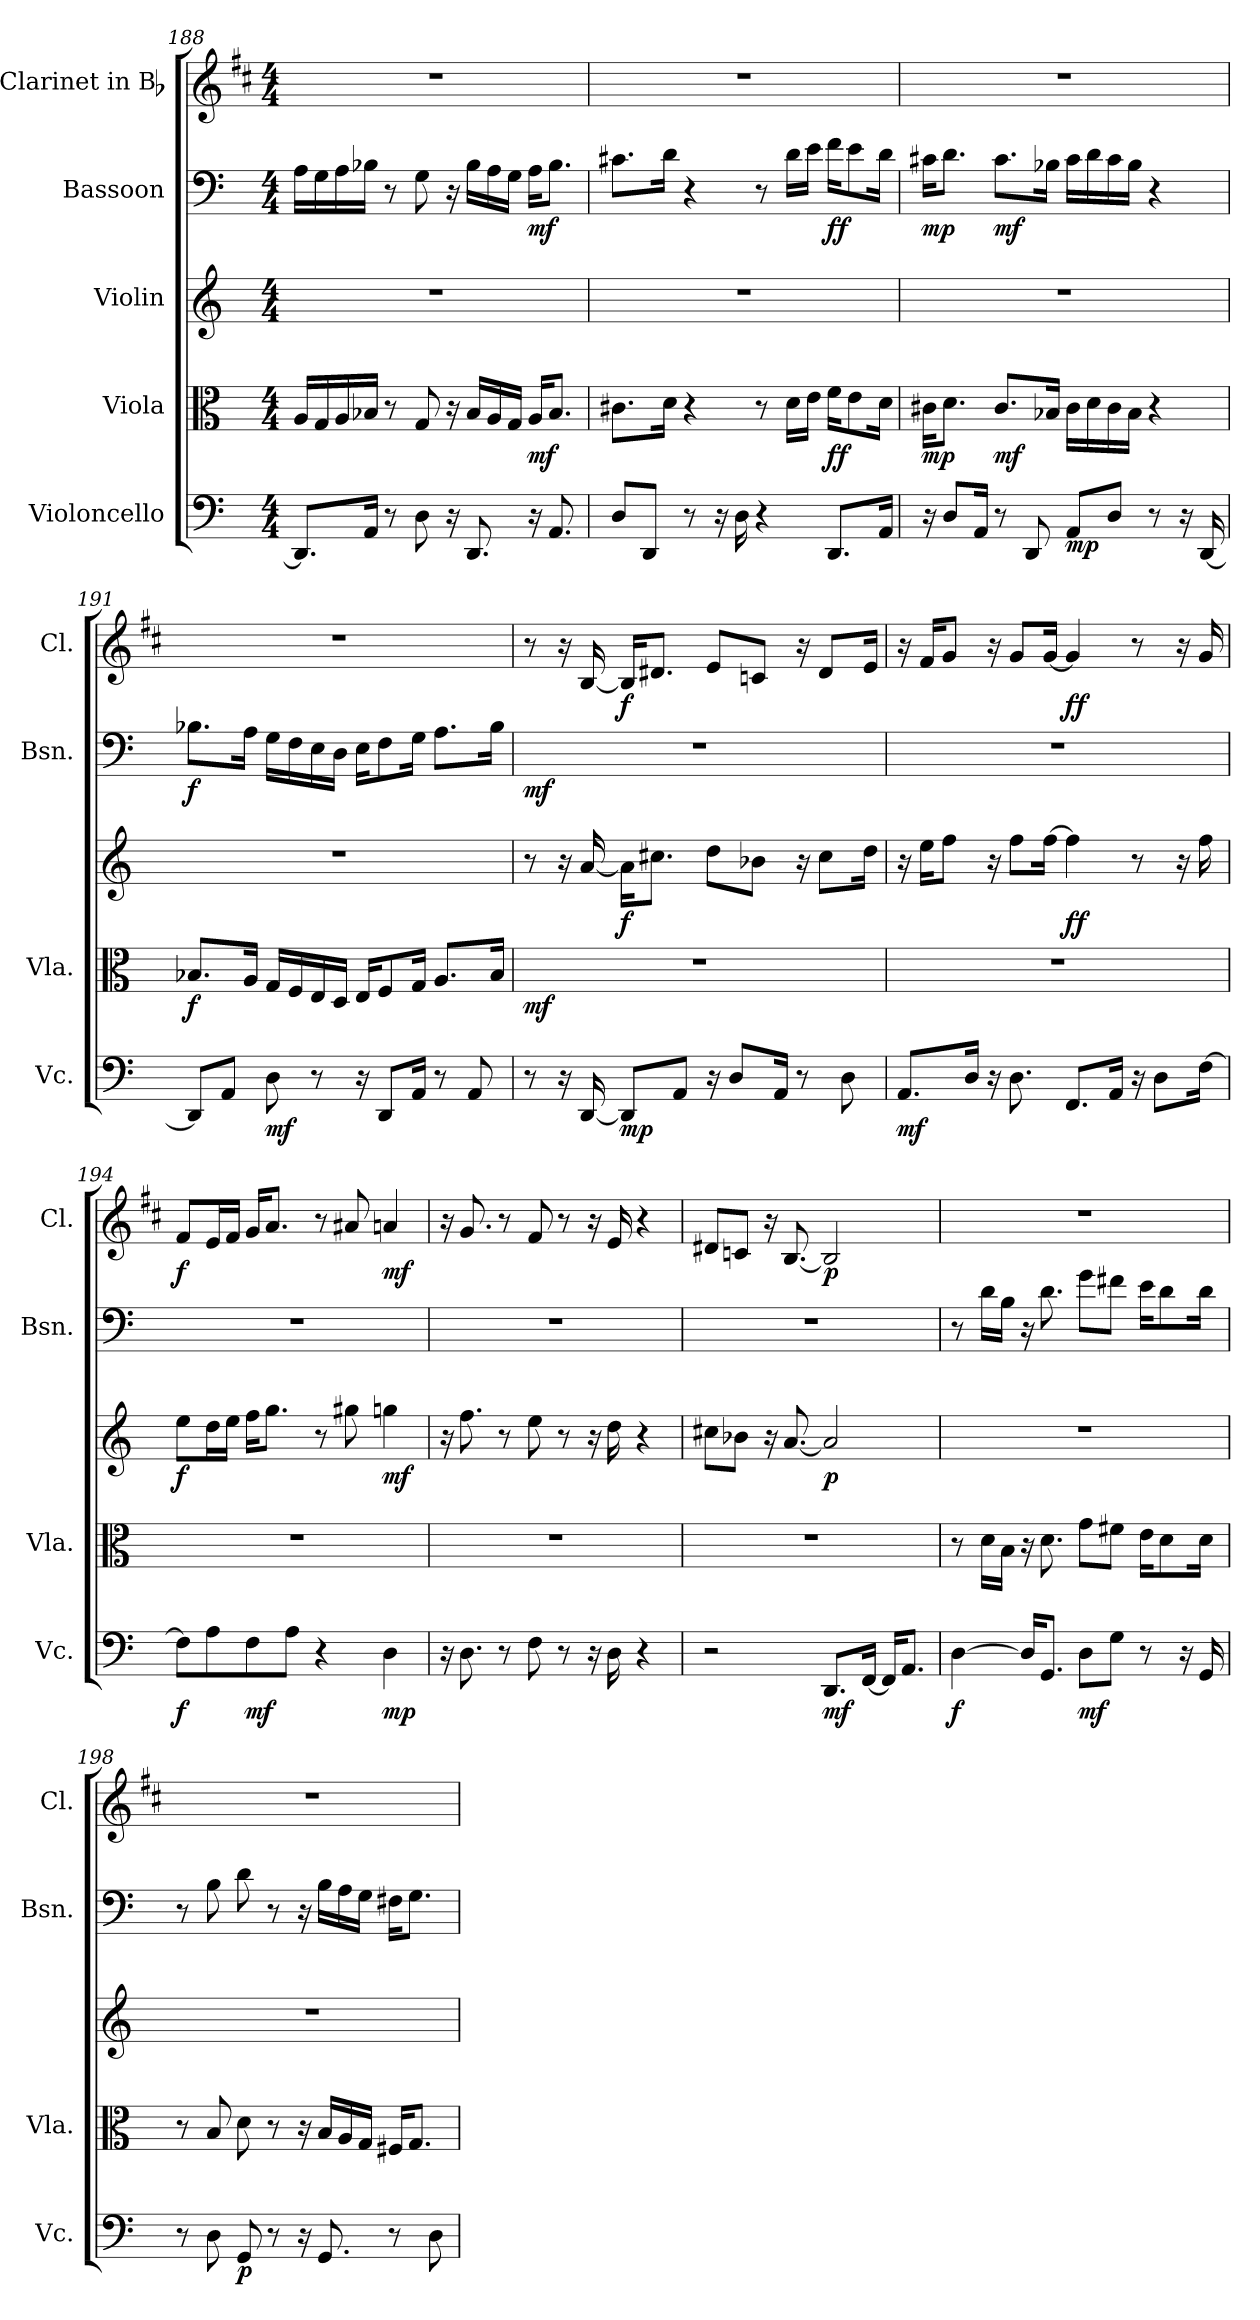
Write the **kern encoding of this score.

**kern	**dynam	**kern	**dynam	**kern	**dynam	**kern	**dynam	**kern	**dynam
*part5	*part5	*part4	*part4	*part3	*part3	*part2	*part2	*part1	*part1
*staff5	*staff5	*staff4	*staff4	*staff3	*staff3	*staff2	*staff2	*staff1	*staff1
*I"Violoncello	*	*I"Viola	*	*I"Violin	*	*I"Bassoon	*	*I"Clarinet in Bb	*
*I'Vc.	*	*I'Vla.	*	*	*	*I'Bsn.	*	*I'Cl.	*
*clefF4	*	*clefC3	*	*clefG2	*	*clefF4	*	*clefG2	*
*	*	*	*	*	*	*	*	*ITrd1c2	*
*k[]	*	*k[]	*	*k[]	*	*k[]	*	*k[]	*
*C:	*	*C:	*	*C:	*	*C:	*	*C:	*
*M4/4	*	*M4/4	*	*M4/4	*	*M4/4	*	*M4/4	*
=188	=188	=188	=188	=188	=188	=188	=188	=188	=188
8.DDi/L]	.	16Ai/LL	.	1r	.	16Ai\LL	.	1r	.
.	.	16Gi/	.	.	.	16Gi\	.	.	.
.	.	16Ai/	.	.	.	16Ai\	.	.	.
16AAi/Jk	.	16B-Xi/JJ	.	.	.	16B-Xi\JJ	.	.	.
8r	.	8r	.	.	.	8r	.	.	.
8Di\	.	8Gi/	.	.	.	8Gi\	.	.	.
16r	.	16r	.	.	.	16r	.	.	.
8.DDi/	.	16B-i/LL	.	.	.	16B-i\LL	.	.	.
.	.	16Ai/	.	.	.	16Ai\	.	.	.
.	.	16Gi/JJ	.	.	.	16Gi\JJ	.	.	.
16r	.	16Ai/KL	mf	.	.	16Ai\KL	mf	.	.
8.AAi/	.	8.B-i/J	.	.	.	8.B-i\J	.	.	.
!!LO:LB:g=z
=189	=189	=189	=189	=189	=189	=189	=189	=189	=189
8Di/L	.	8.c#Xi\L	.	1r	.	8.c#Xi\L	.	1r	.
8DDi/J	.	.	.	.	.	.	.	.	.
.	.	16di\Jk	.	.	.	16di\Jk	.	.	.
8r	.	4r	.	.	.	4r	.	.	.
16r	.	.	.	.	.	.	.	.	.
16Di\	.	.	.	.	.	.	.	.	.
4r	.	8r	.	.	.	8r	.	.	.
.	.	16di\LL	.	.	.	16di\LL	.	.	.
.	.	16ei\JJ	.	.	.	16ei\JJ	.	.	.
8.DDi/L	.	16fi\KL	ff	.	.	16fi\KL	ff	.	.
.	.	8ei\	.	.	.	8ei\	.	.	.
16AAi/Jk	.	16di\Jk	.	.	.	16di\Jk	.	.	.
=190	=190	=190	=190	=190	=190	=190	=190	=190	=190
16r	.	16c#Xi\KL	mp	1r	.	16c#Xi\KL	mp	1r	.
8Di/L	.	8.di\J	.	.	.	8.di\J	.	.	.
16AAi/Jk	.	.	.	.	.	.	.	.	.
8r	.	8.c#i/L	mf	.	.	8.c#i\L	mf	.	.
8DDi/	.	.	.	.	.	.	.	.	.
.	.	16B-Xi/Jk	.	.	.	16B-Xi\Jk	.	.	.
8AAi/L	mp	16c#i\LL	.	.	.	16c#i\LL	.	.	.
.	.	16di\	.	.	.	16di\	.	.	.
8Di/J	.	16c#i\	.	.	.	16c#i\	.	.	.
.	.	16B-i\JJ	.	.	.	16B-i\JJ	.	.	.
8r	.	4r	.	.	.	4r	.	.	.
16r	.	.	.	.	.	.	.	.	.
[16DDi/	.	.	.	.	.	.	.	.	.
=191	=191	=191	=191	=191	=191	=191	=191	=191	=191
8DDi/L]	.	8.B-Xi/L	f	1r	.	8.B-Xi\L	f	1r	.
8AAi/J	.	.	.	.	.	.	.	.	.
.	.	16Ai/Jk	.	.	.	16Ai\Jk	.	.	.
8Di\	mf	16Gi/LL	.	.	.	16Gi\LL	.	.	.
.	.	16Fi/	.	.	.	16Fi\	.	.	.
8r	.	16Ei/	.	.	.	16Ei\	.	.	.
.	.	16Di/JJ	.	.	.	16Di\JJ	.	.	.
16r	.	16Ei/KL	.	.	.	16Ei\KL	.	.	.
8DDi/L	.	8Fi/	.	.	.	8Fi\	.	.	.
16AAi/Jk	.	16Gi/Jk	.	.	.	16Gi\Jk	.	.	.
8r	.	8.Ai/L	.	.	.	8.Ai\L	.	.	.
8AAi/	.	.	.	.	.	.	.	.	.
.	.	16B-i/Jk	.	.	.	16B-i\Jk	.	.	.
!!LO:LB:g=z
=192	=192	=192	=192	=192	=192	=192	=192	=192	=192
8r	.	1r	mf	8r	.	1r	mf	8r	.
16r	.	.	.	16r	.	.	.	16r	.
[16DDi/	.	.	.	[16ai/	.	.	.	[16Ai/	.
8DDi/L]	mp	.	.	16ai\KL]	f	.	.	16Ai/KL]	f
.	.	.	.	8.cc#Xi\J	.	.	.	8.c#Xi/J	.
8AAi/J	.	.	.	.	.	.	.	.	.
16r	.	.	.	8ddi\L	.	.	.	8di/L	.
8Di/L	.	.	.	.	.	.	.	.	.
.	.	.	.	8b-Xi\J	.	.	.	8B-Xi/J	.
16AAi/Jk	.	.	.	.	.	.	.	.	.
8r	.	.	.	16r	.	.	.	16r	.
.	.	.	.	8cc#i\L	.	.	.	8c#i/L	.
8Di\	.	.	.	.	.	.	.	.	.
.	.	.	.	16ddi\Jk	.	.	.	16di/Jk	.
=193	=193	=193	=193	=193	=193	=193	=193	=193	=193
8.AAi/L	mf	1r	.	16r	.	1r	.	16r	.
.	.	.	.	16eei\KL	.	.	.	16ei/KL	.
.	.	.	.	8ffi\J	.	.	.	8fi/J	.
16Di/Jk	.	.	.	.	.	.	.	.	.
16r	.	.	.	16r	.	.	.	16r	.
8.Di\	.	.	.	8ffi\L	.	.	.	8fi/L	.
.	.	.	.	[16ffi\Jk	.	.	.	[16fi/Jk	.
8.FFi/L	.	.	.	4ffi\]	ff	.	.	4fi/]	ff
16AAi/Jk	.	.	.	.	.	.	.	.	.
16r	.	.	.	8r	.	.	.	8r	.
8Di\L	.	.	.	.	.	.	.	.	.
.	.	.	.	16r	.	.	.	16r	.
[16Fi\Jk	.	.	.	16ffi\	.	.	.	16fi/	.
=194	=194	=194	=194	=194	=194	=194	=194	=194	=194
8Fi\L]	f	1r	.	8eei\L	f	1r	.	8ei/L	f
8Ai\	.	.	.	16ddi\L	.	.	.	16di/L	.
.	.	.	.	16eei\JJ	.	.	.	16ei/JJ	.
8Fi\	mf	.	.	16ffi\KL	.	.	.	16fi/KL	.
.	.	.	.	8.ggi\J	.	.	.	8.gi/J	.
8Ai\J	.	.	.	.	.	.	.	.	.
4r	.	.	.	8r	.	.	.	8r	.
.	.	.	.	8gg#Xi\	.	.	.	8g#Xi/	.
4Di\	mp	.	.	4ggni\	mf	.	.	4gni/	mf
!!LO:PB:g=z
=195	=195	=195	=195	=195	=195	=195	=195	=195	=195
16r	.	1r	.	16r	.	1r	.	16r	.
8.Di\	.	.	.	8.ffi\	.	.	.	8.fi/	.
8r	.	.	.	8r	.	.	.	8r	.
8Fi\	.	.	.	8eei\	.	.	.	8ei/	.
8r	.	.	.	8r	.	.	.	8r	.
16r	.	.	.	16r	.	.	.	16r	.
16Di\	.	.	.	16ddi\	.	.	.	16di/	.
4r	.	.	.	4r	.	.	.	4r	.
=196	=196	=196	=196	=196	=196	=196	=196	=196	=196
2r	.	1r	.	8cc#Xi\L	.	1r	.	8c#Xi/L	.
.	.	.	.	8b-Xi\J	.	.	.	8B-Xi/J	.
.	.	.	.	16r	.	.	.	16r	.
.	.	.	.	[8.ai/	.	.	.	[8.Ai/	.
8.DDi/L	mf	.	.	2ai/]	p	.	.	2Ai/]	p
[16FFi/Jk	.	.	.	.	.	.	.	.	.
16FFi/KL]	.	.	.	.	.	.	.	.	.
8.AAi/J	.	.	.	.	.	.	.	.	.
=197	=197	=197	=197	=197	=197	=197	=197	=197	=197
[4Di\	f	8r	.	1r	.	8r	.	1r	.
.	.	16di\LL	.	.	.	16di\LL	.	.	.
.	.	16Bi\JJ	.	.	.	16Bi\JJ	.	.	.
16Di/KL]	.	16r	.	.	.	16r	.	.	.
8.GGi/J	.	8.di\	.	.	.	8.di\	.	.	.
8Di\L	mf	8gi\L	.	.	.	8gi\L	.	.	.
8Gi\J	.	8f#Xi\J	.	.	.	8f#Xi\J	.	.	.
8r	.	16ei\KL	.	.	.	16ei\KL	.	.	.
.	.	8di\	.	.	.	8di\	.	.	.
16r	.	.	.	.	.	.	.	.	.
16GGi/	.	16di\Jk	.	.	.	16di\Jk	.	.	.
!!LO:LB:g=z
=198	=198	=198	=198	=198	=198	=198	=198	=198	=198
8r	.	8r	.	1r	.	8r	.	1r	.
8Di\	.	8Bi/	.	.	.	8Bi\	.	.	.
8GGi/	p	8di\	.	.	.	8di\	.	.	.
8r	.	8r	.	.	.	8r	.	.	.
16r	.	16r	.	.	.	16r	.	.	.
8.GGi/	.	16Bi/LL	.	.	.	16Bi\LL	.	.	.
.	.	16Ai/	.	.	.	16Ai\	.	.	.
.	.	16Gi/JJ	.	.	.	16Gi\JJ	.	.	.
8r	.	16F#Xi/KL	.	.	.	16F#Xi\KL	.	.	.
.	.	8.Gi/J	.	.	.	8.Gi\J	.	.	.
8Di\	.	.	.	.	.	.	.	.	.
=	=	=	=	=	=	=	=	=	=
*-	*-	*-	*-	*-	*-	*-	*-	*-	*-
